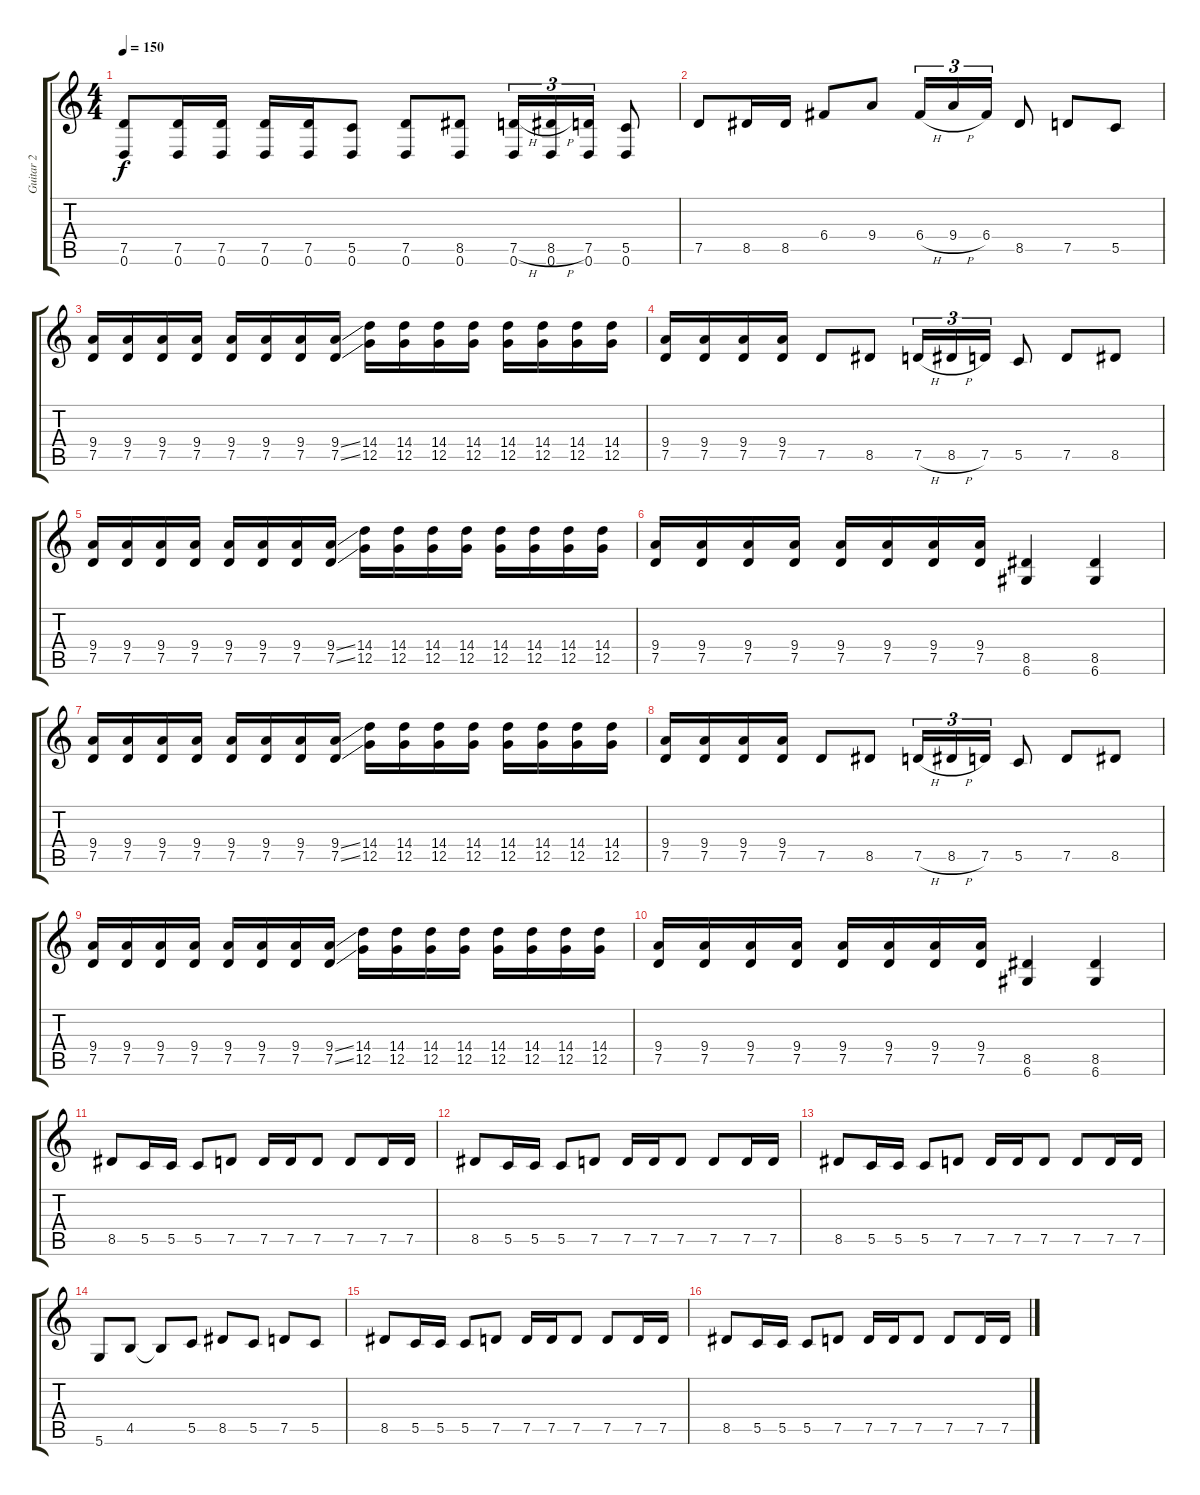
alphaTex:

\track ("Guitar 2" "Guitar 2") {instrument distortionguitar}
\staff {score tabs}
\tuning (D4 A3 F3 C3 G2 D2) {hide}
\ts (4 4)
\tempo 150
\clef g2
\ks c
(7.5 0.6).8{dy f} (7.5 0.6).16 (7.5 0.6).16 (7.5 0.6).16 (7.5 0.6).16 (5.5 0.6).8 (7.5 0.6).8 (8.5 0.6).8 (7.5{h} 0.6).16{tu (3 2)} (8.5{h} 0.6).16{tu (3 2)} (7.5 0.6).16{tu (3 2)} (5.5 0.6).8 |
7.5.8 8.5.16 8.5.16 6.4.8 9.4.8 6.4{h}.16{tu (3 2)} 9.4{h}.16{tu (3 2)} 6.4.16{tu (3 2)} 8.5.8 7.5.8 5.5.8 |
\section ("" "")
(9.4 7.5).16 (9.4 7.5).16 (9.4 7.5).16 (9.4 7.5).16 (9.4 7.5).16 (9.4 7.5).16 (9.4 7.5).16 (9.4{ss} 7.5{ss}).16 (14.4 12.5).16 (14.4 12.5).16 (14.4 12.5).16 (14.4 12.5).16 (14.4 12.5).16 (14.4 12.5).16 (14.4 12.5).16 (14.4 12.5).16 |
(9.4 7.5).16 (9.4 7.5).16 (9.4 7.5).16 (9.4 7.5).16 7.5.8 8.5.8 7.5{h}.16{tu (3 2)} 8.5{h}.16{tu (3 2)} 7.5.16{tu (3 2)} 5.5.8 7.5.8 8.5.8 |
(9.4 7.5).16 (9.4 7.5).16 (9.4 7.5).16 (9.4 7.5).16 (9.4 7.5).16 (9.4 7.5).16 (9.4 7.5).16 (9.4{ss} 7.5{ss}).16 (14.4 12.5).16 (14.4 12.5).16 (14.4 12.5).16 (14.4 12.5).16 (14.4 12.5).16 (14.4 12.5).16 (14.4 12.5).16 (14.4 12.5).16 |
(9.4 7.5).16 (9.4 7.5).16 (9.4 7.5).16 (9.4 7.5).16 (9.4 7.5).16 (9.4 7.5).16 (9.4 7.5).16 (9.4 7.5).16 (8.5 6.6).4 (8.5 6.6).4 |
(9.4 7.5).16 (9.4 7.5).16 (9.4 7.5).16 (9.4 7.5).16 (9.4 7.5).16 (9.4 7.5).16 (9.4 7.5).16 (9.4{ss} 7.5{ss}).16 (14.4 12.5).16 (14.4 12.5).16 (14.4 12.5).16 (14.4 12.5).16 (14.4 12.5).16 (14.4 12.5).16 (14.4 12.5).16 (14.4 12.5).16 |
(9.4 7.5).16 (9.4 7.5).16 (9.4 7.5).16 (9.4 7.5).16 7.5.8 8.5.8 7.5{h}.16{tu (3 2)} 8.5{h}.16{tu (3 2)} 7.5.16{tu (3 2)} 5.5.8 7.5.8 8.5.8 |
(9.4 7.5).16 (9.4 7.5).16 (9.4 7.5).16 (9.4 7.5).16 (9.4 7.5).16 (9.4 7.5).16 (9.4 7.5).16 (9.4{ss} 7.5{ss}).16 (14.4 12.5).16 (14.4 12.5).16 (14.4 12.5).16 (14.4 12.5).16 (14.4 12.5).16 (14.4 12.5).16 (14.4 12.5).16 (14.4 12.5).16 |
(9.4 7.5).16 (9.4 7.5).16 (9.4 7.5).16 (9.4 7.5).16 (9.4 7.5).16 (9.4 7.5).16 (9.4 7.5).16 (9.4 7.5).16 (8.5 6.6).4 (8.5 6.6).4 |
\section ("" "")
8.5.8 5.5.16 5.5.16 5.5.8 7.5.8 7.5.16 7.5.16 7.5.8 7.5.8 7.5.16 7.5.16 |
8.5.8 5.5.16 5.5.16 5.5.8 7.5.8 7.5.16 7.5.16 7.5.8 7.5.8 7.5.16 7.5.16 |
8.5.8 5.5.16 5.5.16 5.5.8 7.5.8 7.5.16 7.5.16 7.5.8 7.5.8 7.5.16 7.5.16 |
5.6.8 4.5.8 4.5{t}.8 5.5.8 8.5.8 5.5.8 7.5.8 5.5.8 |
8.5.8 5.5.16 5.5.16 5.5.8 7.5.8 7.5.16 7.5.16 7.5.8 7.5.8 7.5.16 7.5.16 |
8.5.8 5.5.16 5.5.16 5.5.8 7.5.8 7.5.16 7.5.16 7.5.8 7.5.8 7.5.16 7.5.16
